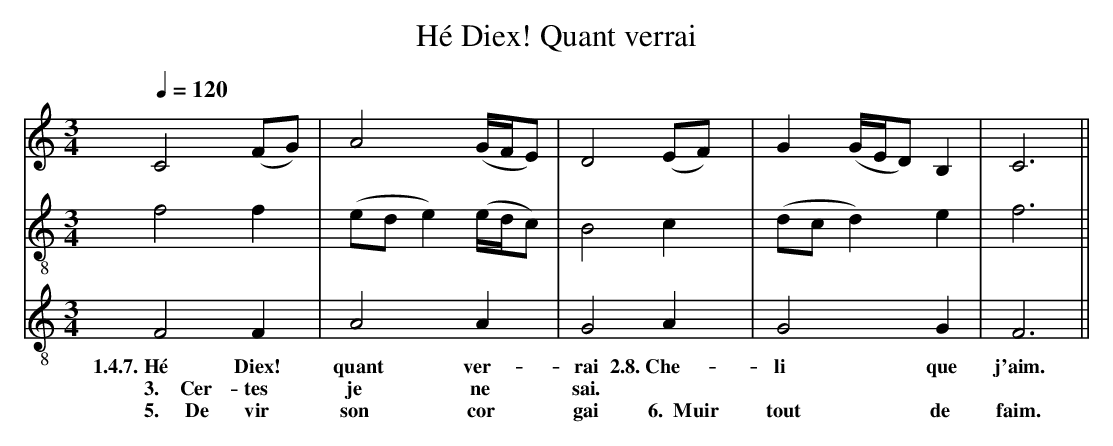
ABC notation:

X:1
T:Hé Diex! Quant verrai
M:3/4
L:1/4
Q:1/4=120
K:F lydian
V:1 clef=treble
V:2 clef=treble-8 middle=B,
V:3 clef=treble-8 middle=B,
[V:1]        C2  (F/G/)| A2     (G/4F/4E/)| D2        (E/F/)| G   (G/4E/4D/) B, | C3  ||
[V:2]        F2   F    |(E/D/E) (E/4D/4C/)| B,2        C    |(D/C/ D)        E  | F3  ||
[V:3]        F,2  F,   | A,2     A,       | G,2        A,   | G,2            G, | F,3 ||
w:    1.4.7.~Hé  Diex!  quant    ver-       rai  2.8.~Che-    li            que  j'aim.
w:  ~~~3.~~~~Cer-tes     je      ne         sai.
w: ~~~5.~~~~~De  vir     son     cor        gai ~~6.~~Muir    tout           de  faim.
